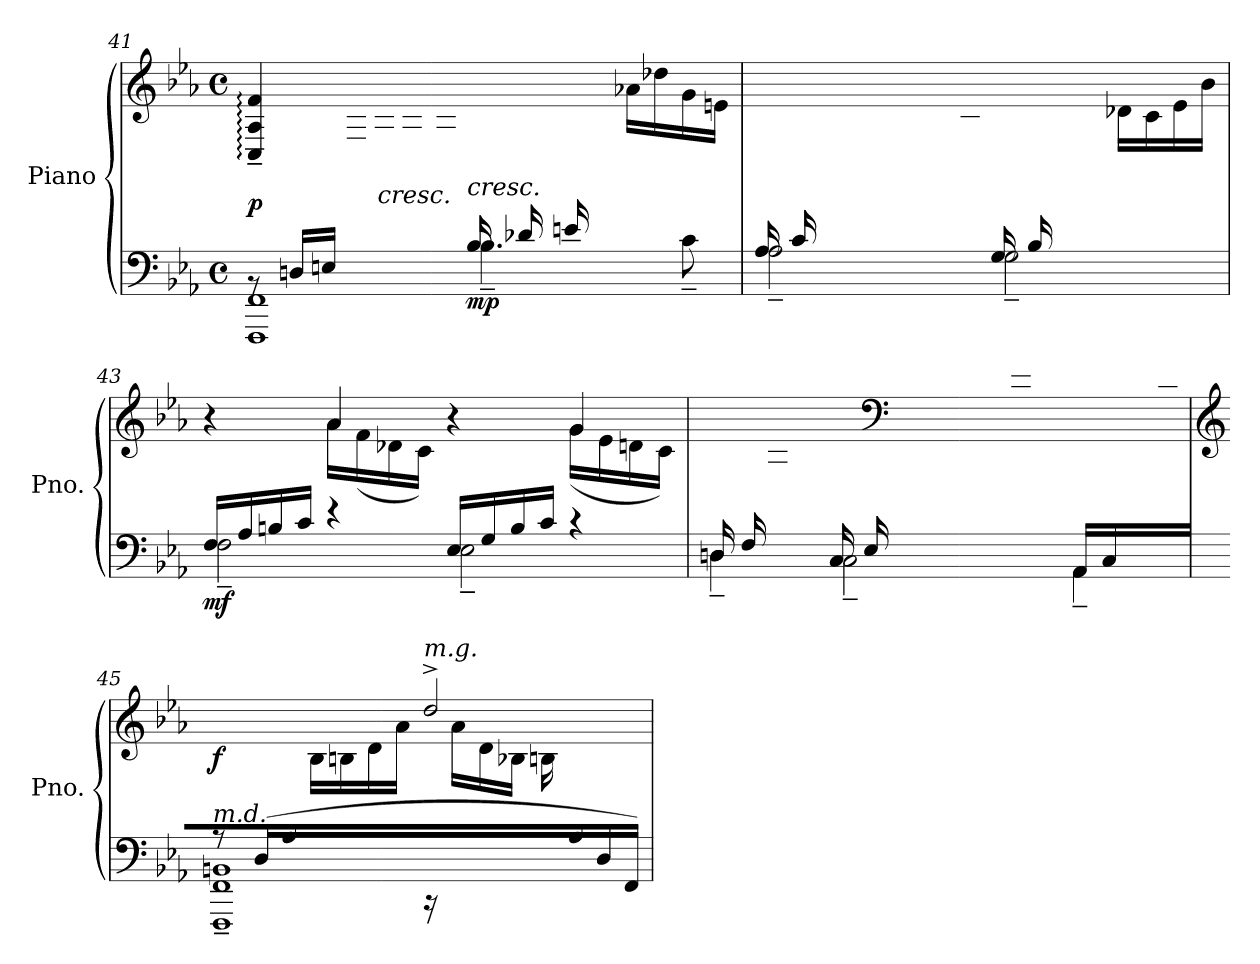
**kern	**kern	**dynam
*part1	*part1	*part1
*staff2	*staff1	*staff1/2
*I"Piano	*	*
*I'Pno.	*	*
*clefF4	*clefG2	*
*k[b-e-a-]	*k[b-e-a-]	*
*M4/4	*M4/4	*
*met(c)	*met(c)	*
=41	=41	=41
*^	*^	*
*	*^	*	*	*
!	!	!	!	!	!LO:DY:b
8rBB	2ryy	1FFF 1FF	4C/:~ 4A-/:~ 4f/:~	4ryy	p
(16Dn/LL	.	.	.	.	.
16En/JJ	.	.	.	.	.
4ryy	.	.	4ryy	16F\LL	.
!	!	!	!	!	!LO:HP:b
.	.	.	.	16G\	<
.	.	.	.	16A-\	.
.	.	.	.	16An\JJ)	.
!	!	!	!LO:TX:b:i:t=cresc.	!	!
!	!	!	!	!	!LO:DY:b=2
(16B-/LL	4.B-~\	.	2ryy	8.ryy	mp
16d-X/	.	.	.	.	.
16en/	.	.	.	.	.
4ryy	.	.	.	16g\JJ	.
.	.	.	.	16a-X\LL	.
.	.	.	.	16dd-X\	.
.	8c~\	.	.	16g\	.
16ryy	.	.	.	16en\JJ)	.
*	*v	*v	*	*	*
!!LO:LB:g=z	!!
=42	=42	=42	=42	=42
(16A-/LL	2A-~\	1ryy	8ryy	.
16c/	.	.	.	.
4.ryy	.	.	16e-\	.
.	.	.	16en\JJ	.
.	.	.	16g\LL	.
.	.	.	16cc\	.
.	.	.	16f\	.
.	.	.	16c\JJ)	.
(16G/LL	2G~\	.	8ryy	.
16B-/	.	.	.	.
4.ryy	.	.	16f\	.
.	.	.	16e\JJ	.
.	.	.	16d-X\LL	.
.	.	.	16c\	.
.	.	.	16e\	.
.	.	.	16b-\JJ)	.
=43	=43	=43	=43	=43
!	!	!	!	!LO:DY:b=2
16F/LL	2F~\	4r	4ryy	mf
16A-/	.	.	.	.
16Bn/	.	.	.	.
16c/JJ	.	.	.	.
4r	.	4a-/	16a-\LL	.
.	.	.	(>16f\	.
.	.	.	16d-X\	.
.	.	.	16c\JJ)	.
16E-/LL	2E-~\	4r	4ryy	.
16G/	.	.	.	.
16B/	.	.	.	.
16c/JJ	.	.	.	.
4r	.	4g/	(>16g\LL	.
.	.	.	16e-\	.
.	.	.	16dn\	.
.	.	.	16c\JJ)	.
=44	=44	=44	=44	=44
(16Dn/LL	4D~\	4.ryy	8ryy	.
16F/	.	.	.	.
8ryy	.	.	16A-\	.
.	.	.	16f\JJ)	.
(16C/LL	2C~\	.	8ryy	.
16E-/	.	.	.	.
*	*	*clefF4	*	*
4.ryy	.	8ryy	16F\	.
.	.	.	16G-X\JJ	.
.	.	2ryy	16Gn\LL	.
.	.	.	16B-\	.
.	.	.	16e-\	.
.	.	.	16A-\JJ)	.
(16AA-/LL	4AA-~\	.	8ryy	.
16C/	.	.	.	.
8ryy	.	.	16F\	.
.	.	.	16c\JJ)	.
*v	*v	*	*	*
*	*v	*v	*
.	.	[
!!LO:PB:g=z
=45	=45	=45
*	*clefG2	*
*^	*^	*
!LO:TX:a:i:t=m.d.	!	!	!	!
!	!	!	!	!LO:DY:b
8rA	1FFF~ 1FF~ 1BBn~	2ryy	4ryy	f
(16D/LL	.	.	.	.
16A-/JJ	.	.	.	.
4ryy	.	.	16B-\LL	.
.	.	.	16Bn\	.
.	.	.	16d\	.
.	.	.	16a-\JJ)	.
!	!	!LO:TX:a:i:t=m.g.	!	!
16rCC	.	2dd^/	16ryy	.
4ryy	.	.	(16a-\LL	.
.	.	.	16d\	.
.	.	.	16B-X\JJ	.
.	.	.	16Bn\LL	.
16A-/	.	.	8.ryy	.
16D/	.	.	.	.
16FF/JJ)	.	.	.	.
*v	*v	*	*	*
*	*v	*v	*
=	=	=
*-	*-	*-
